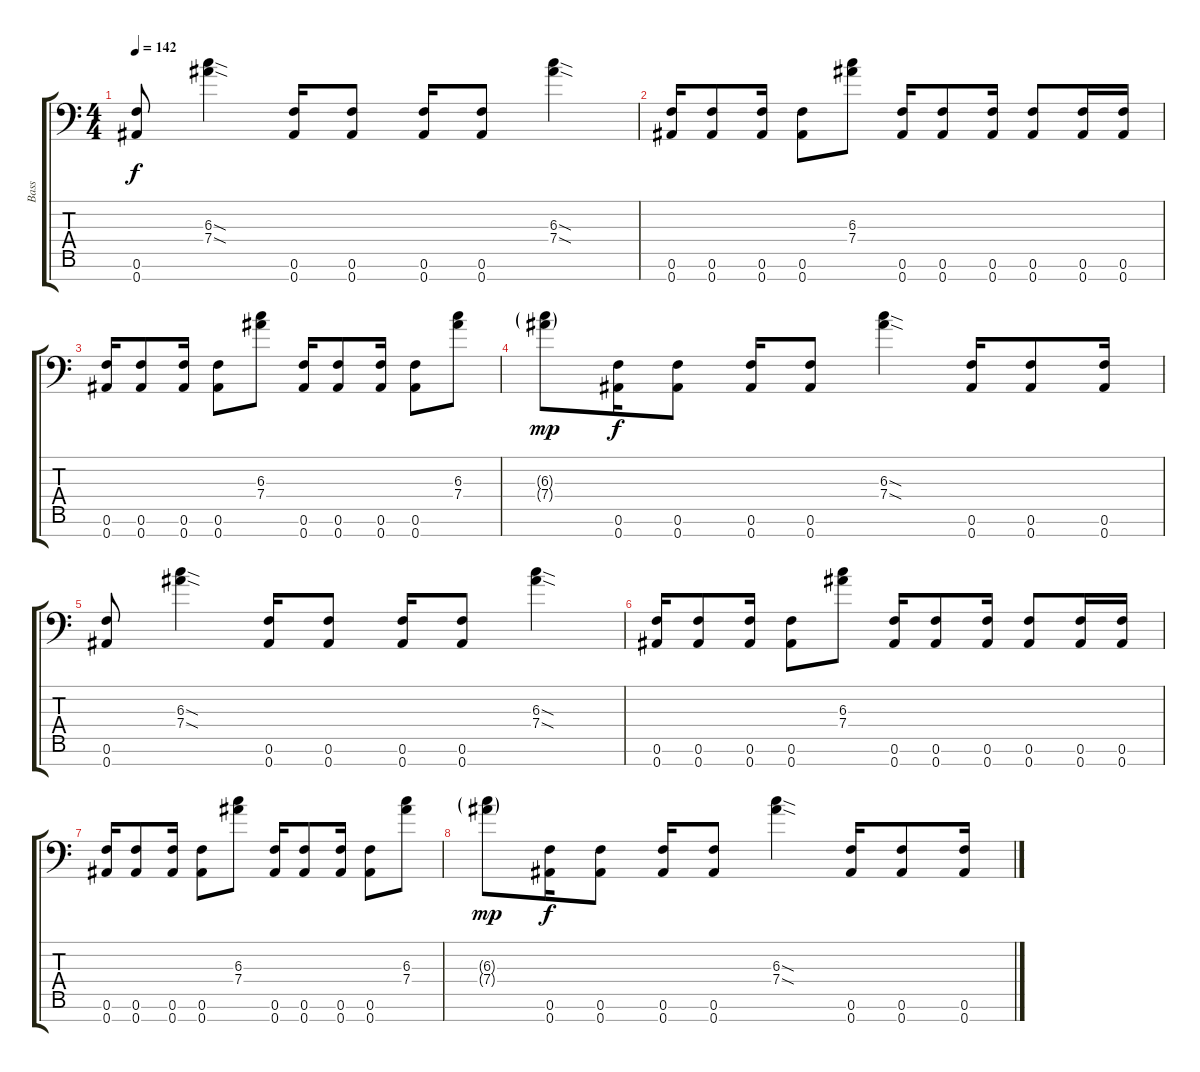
\track ("Bass" "Bass") {instrument electricbassfinger}
\staff {score tabs}
\tuning (Eb4 Bb3 Gb3 Eb3 Bb2 F2 Bb1) {hide}
\ts (4 4)
\tempo 142
\clef f4
\ks c
(0.6 0.7).8{dy f} (6.3{sod} 7.4{sod}).4 (0.6 0.7).16 (0.6 0.7).8 (0.6 0.7).16 (0.6 0.7).8 (6.3{sod} 7.4{sod}).4 |
(0.6 0.7).16 (0.6 0.7).8 (0.6 0.7).16 (0.6 0.7).8 (6.3 7.4).8 (0.6 0.7).16 (0.6 0.7).8 (0.6 0.7).16 (0.6 0.7).8 (0.6 0.7).16 (0.6 0.7).16 |
(0.6 0.7).16 (0.6 0.7).8 (0.6 0.7).16 (0.6 0.7).8 (6.3 7.4).8 (0.6 0.7).16 (0.6 0.7).8 (0.6 0.7).16 (0.6 0.7).8 (6.3 7.4).8 |
(6.3{g} 7.4{g}).8{dy mp} (0.6 0.7).16{dy f} (0.6 0.7).8 (0.6 0.7).16 (0.6 0.7).8 (6.3{sod} 7.4{sod}).4 (0.6 0.7).16 (0.6 0.7).8 (0.6 0.7).16 |
(0.6 0.7).8 (6.3{sod} 7.4{sod}).4 (0.6 0.7).16 (0.6 0.7).8 (0.6 0.7).16 (0.6 0.7).8 (6.3{sod} 7.4{sod}).4 |
(0.6 0.7).16 (0.6 0.7).8 (0.6 0.7).16 (0.6 0.7).8 (6.3 7.4).8 (0.6 0.7).16 (0.6 0.7).8 (0.6 0.7).16 (0.6 0.7).8 (0.6 0.7).16 (0.6 0.7).16 |
(0.6 0.7).16 (0.6 0.7).8 (0.6 0.7).16 (0.6 0.7).8 (6.3 7.4).8 (0.6 0.7).16 (0.6 0.7).8 (0.6 0.7).16 (0.6 0.7).8 (6.3 7.4).8 |
(6.3{g} 7.4{g}).8{dy mp} (0.6 0.7).16{dy f} (0.6 0.7).8 (0.6 0.7).16 (0.6 0.7).8 (6.3{sod} 7.4{sod}).4 (0.6 0.7).16 (0.6 0.7).8 (0.6 0.7).16
